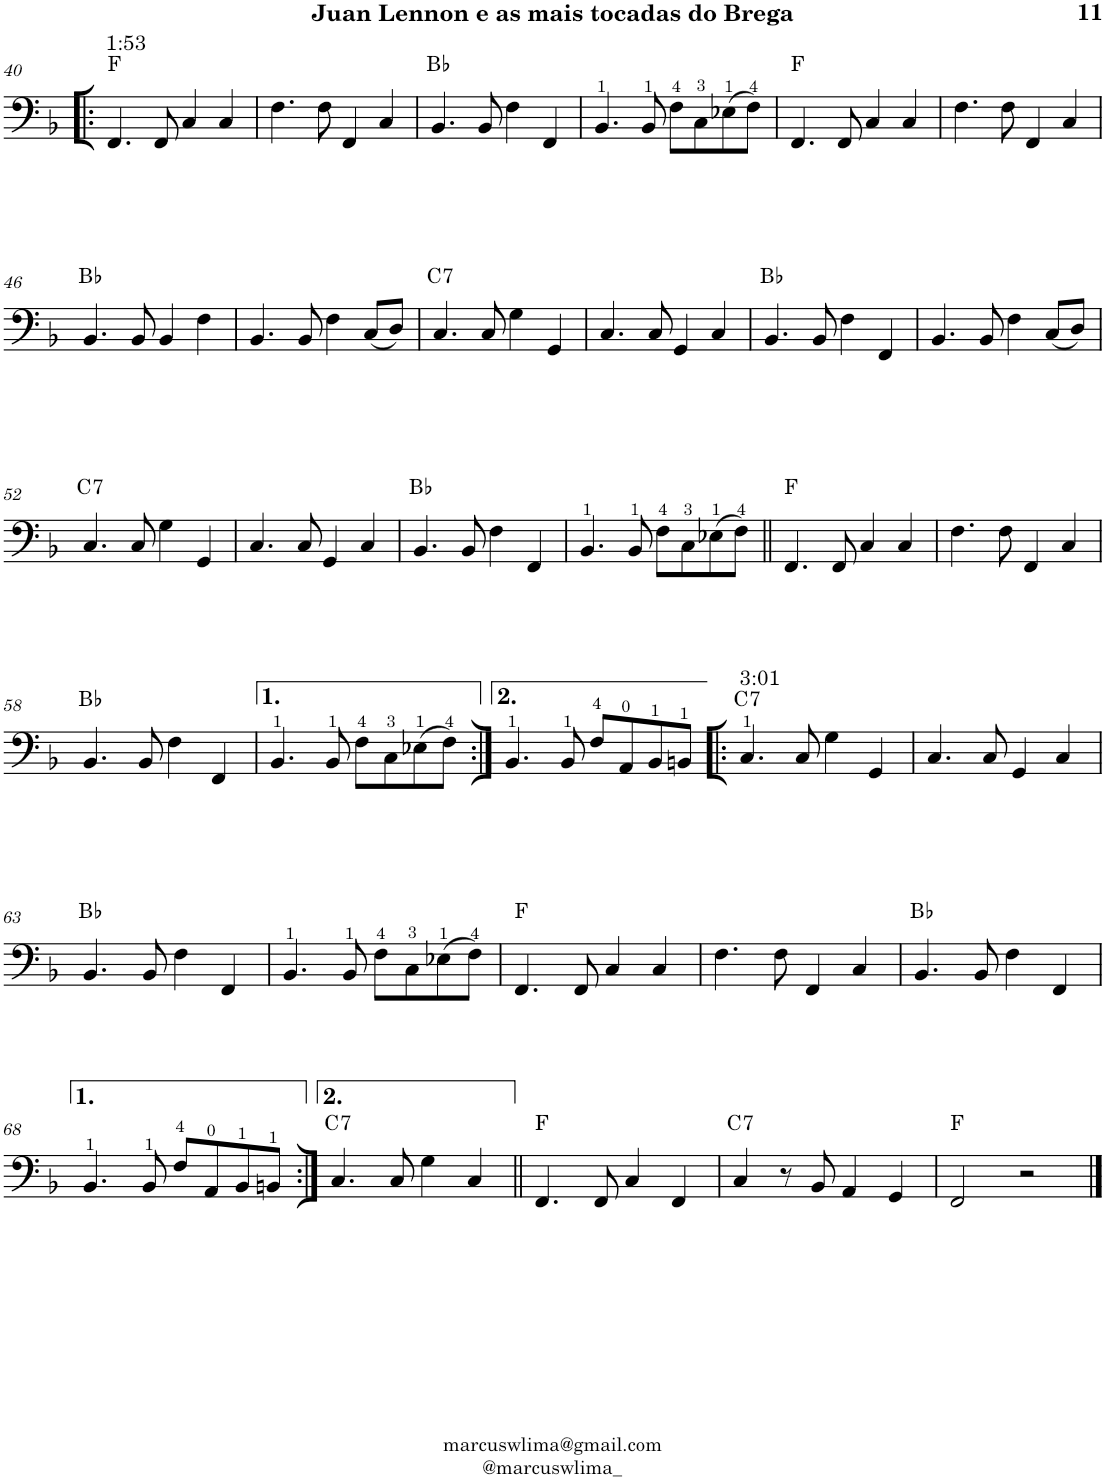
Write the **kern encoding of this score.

**kern	**harte
*part1	*part1
*staff1	*
*I"Electric Bass	*
*I'El. B.	*
!!LO:PB:g=z
*clefF4	*
*Trd7c12	*
*k[b-]	*
*M4/4	*
=40!|:	=40!|:
!LO:TX:a:t=1&colon;53	!
4.FF/	F:maj
8FF/	.
4C/	.
4C/	.
=41	=41
4.F\	.
8F\	.
4FF/	.
4C/	.
=42	=42
4.BB-/	Bb:maj
8BB-/	.
4F\	.
4FF/	.
=43	=43
4.BB-/	.
8BB-/	.
8F\L	.
8C\	.
(8E-X\	.
8F\J)	.
=44	=44
4.FF/	F:maj
8FF/	.
4C/	.
4C/	.
=45	=45
4.F\	.
8F\	.
4FF/	.
4C/	.
!!LO:LB:g=z
=46	=46
4.BB-/	Bb:maj
8BB-/	.
4BB-/	.
4F\	.
=47	=47
4.BB-/	.
8BB-/	.
4F\	.
(8C/L	.
8D/J)	.
=48	=48
!	!LO:H:kt=7
4.C/	C:7
8C/	.
4G\	.
4GG/	.
=49	=49
4.C/	.
8C/	.
4GG/	.
4C/	.
=50	=50
4.BB-/	Bb:maj
8BB-/	.
4F\	.
4FF/	.
=51	=51
4.BB-/	.
8BB-/	.
4F\	.
(8C/L	.
8D/J)	.
!!LO:LB:g=z
=52	=52
!	!LO:H:kt=7
4.C/	C:7
8C/	.
4G\	.
4GG/	.
=53	=53
4.C/	.
8C/	.
4GG/	.
4C/	.
=54	=54
4.BB-/	Bb:maj
8BB-/	.
4F\	.
4FF/	.
=55	=55
4.BB-/	.
8BB-/	.
8F\L	.
8C\	.
(8E-X\	.
8F\J)	.
=56||	=56||
4.FF/	F:maj
8FF/	.
4C/	.
4C/	.
=57	=57
4.F\	.
8F\	.
4FF/	.
4C/	.
!!LO:LB:g=z
=58	=58
4.BB-/	Bb:maj
8BB-/	.
4F\	.
4FF/	.
=59	=59
4.BB-/	.
8BB-/	.
8F\L	.
8C\	.
(8E-X\	.
8F\J)	.
=60:|!	=60:|!
4.BB-/	.
8BB-/	.
8F/L	.
8AA/	.
8BB-/	.
8BBn/J	.
=61!|:	=61!|:
!LO:TX:a:t=3&colon;01	!LO:H:kt=7
4.C/	C:7
8C/	.
4G\	.
4GG/	.
=62	=62
4.C/	.
8C/	.
4GG/	.
4C/	.
!!LO:LB:g=z
=63	=63
4.BB-/	Bb:maj
8BB-/	.
4F\	.
4FF/	.
=64	=64
4.BB-/	.
8BB-/	.
8F\L	.
8C\	.
(8E-X\	.
8F\J)	.
=65	=65
4.FF/	F:maj
8FF/	.
4C/	.
4C/	.
=66	=66
4.F\	.
8F\	.
4FF/	.
4C/	.
=67	=67
4.BB-/	Bb:maj
8BB-/	.
4F\	.
4FF/	.
!!LO:LB:g=z
=68	=68
4.BB-/	.
8BB-/	.
8F/L	.
8AA/	.
8BB-/	.
8BBn/J	.
=69:|!	=69:|!
!	!LO:H:kt=7
4.C/	C:7
8C/	.
4G\	.
4C/	.
=70||	=70||
4.FF/	F:maj
8FF/	.
4C/	.
4FF/	.
=71	=71
!	!LO:H:kt=7
4C/	C:7
8r	.
8BB-/	.
4AA/	.
4GG/	.
=72	=72
2FF/	F:maj
2r	.
==	==
*-	*-
